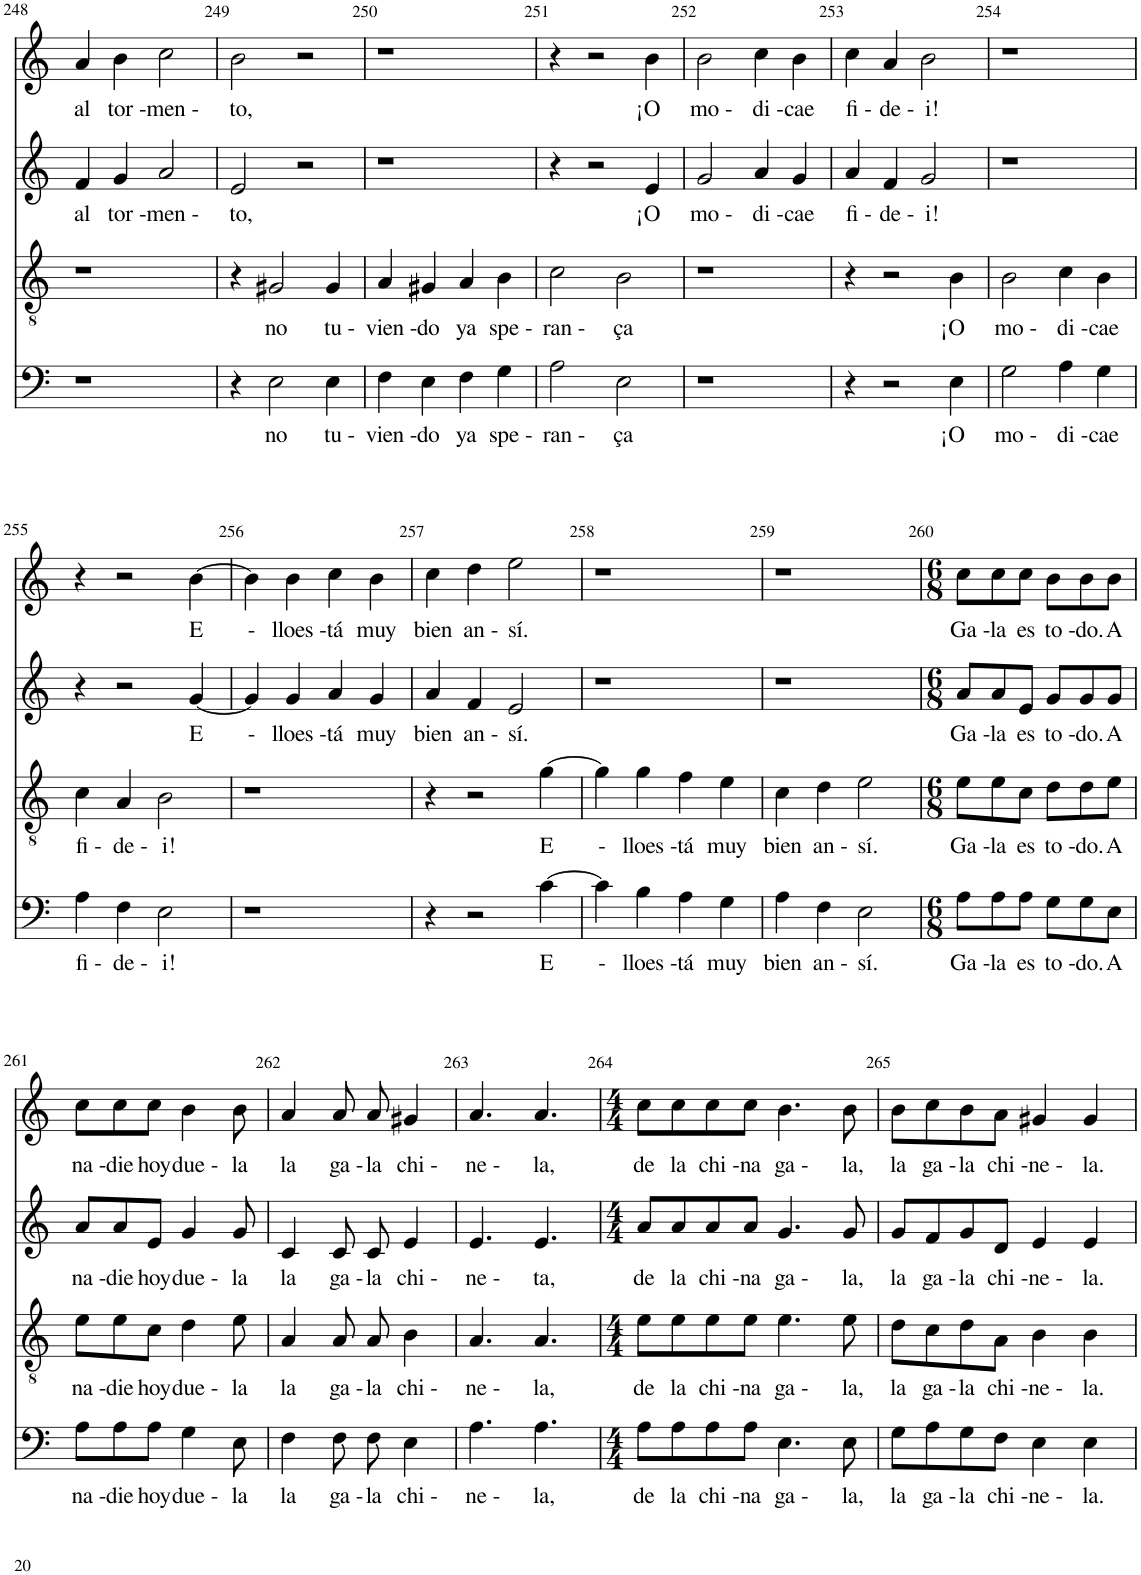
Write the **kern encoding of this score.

**kern	**text	**kern	**text	**kern	**text	**kern	**text
*part4	*part4	*part3	*part3	*part2	*part2	*part1	*part1
*staff4	*staff4	*staff3	*staff3	*staff2	*staff2	*staff1	*staff1
*I"Bass	*	*I"Tenor	*	*I"Alto	*	*I"Soprano	*
!!LO:PB:g=z
*clefF4	*	*clefGv2	*	*clefG2	*	*clefG2	*
*	*	*Trd4c7	*	*Trd4c7	*	*	*
*k[]	*	*k[]	*	*k[]	*	*k[]	*
*M4/4	*	*M4/4	*	*M4/4	*	*M4/4	*
=248	=248	=248	=248	=248	=248	=248	=248
!	!	!	!	!	!LO:LY:b	!	!LO:LY:b
1r	.	1r	.	4f/	al	4a/	al
!	!	!	!	!	!LO:LY:b	!	!LO:LY:b
.	.	.	.	4g/	tor -	4b\	tor -
!	!	!	!	!	!LO:LY:b	!	!LO:LY:b
.	.	.	.	2a/	men -	2cc\	men -
=249	=249	=249	=249	=249	=249	=249	=249
!	!	!	!	!	!LO:LY:b	!	!LO:LY:b
4r	.	4r	.	2e/	to,	2b\	to,
!	!LO:LY:b	!	!LO:LY:b	!	!	!	!
2E\	no	2G#X/	no	.	.	.	.
.	.	.	.	2r	.	2r	.
!	!LO:LY:b	!	!LO:LY:b	!	!	!	!
4E\	tu -	4G#/	tu -	.	.	.	.
=250	=250	=250	=250	=250	=250	=250	=250
!	!LO:LY:b	!	!LO:LY:b	!	!	!	!
4F\	vien -	4A/	vien -	1r	.	1r	.
!	!LO:LY:b	!	!LO:LY:b	!	!	!	!
4E\	do	4G#X/	do	.	.	.	.
!	!LO:LY:b	!	!LO:LY:b	!	!	!	!
4F\	ya	4A/	ya	.	.	.	.
!	!LO:LY:b	!	!LO:LY:b	!	!	!	!
4G\	spe -	4B\	spe -	.	.	.	.
=251	=251	=251	=251	=251	=251	=251	=251
!	!LO:LY:b	!	!LO:LY:b	!	!	!	!
2A\	ran -	2c\	ran -	4r	.	4r	.
.	.	.	.	2r	.	2r	.
!	!LO:LY:b	!	!LO:LY:b	!	!	!	!
2E\	ça	2B\	ça	.	.	.	.
!	!	!	!	!	!LO:LY:b	!	!LO:LY:b
.	.	.	.	4e/	¡O	4b\	¡O
=252	=252	=252	=252	=252	=252	=252	=252
!	!	!	!	!	!LO:LY:b	!	!LO:LY:b
1r	.	1r	.	2g/	mo -	2b\	mo -
!	!	!	!	!	!LO:LY:b	!	!LO:LY:b
.	.	.	.	4a/	di -	4cc\	di -
!	!	!	!	!	!LO:LY:b	!	!LO:LY:b
.	.	.	.	4g/	cae	4b\	cae
=253	=253	=253	=253	=253	=253	=253	=253
!	!	!	!	!	!LO:LY:b	!	!LO:LY:b
4r	.	4r	.	4a/	fi -	4cc\	fi -
!	!	!	!	!	!LO:LY:b	!	!LO:LY:b
2r	.	2r	.	4f/	de -	4a/	de -
!	!	!	!	!	!LO:LY:b	!	!LO:LY:b
.	.	.	.	2g/	i!	2b\	i!
!	!LO:LY:b	!	!LO:LY:b	!	!	!	!
4E\	¡O	4B\	¡O	.	.	.	.
=254	=254	=254	=254	=254	=254	=254	=254
!	!LO:LY:b	!	!LO:LY:b	!	!	!	!
2G\	mo -	2B\	mo -	1r	.	1r	.
!	!LO:LY:b	!	!LO:LY:b	!	!	!	!
4A\	di -	4c\	di -	.	.	.	.
!	!LO:LY:b	!	!LO:LY:b	!	!	!	!
4G\	cae	4B\	cae	.	.	.	.
!!LO:LB:g=z
=255	=255	=255	=255	=255	=255	=255	=255
!	!LO:LY:b	!	!LO:LY:b	!	!	!	!
4A\	fi -	4c\	fi -	4r	.	4r	.
!	!LO:LY:b	!	!LO:LY:b	!	!	!	!
4F\	de -	4A/	de -	2r	.	2r	.
!	!LO:LY:b	!	!LO:LY:b	!	!	!	!
2E\	i!	2B\	i!	.	.	.	.
!	!	!	!	!	!LO:LY:b	!	!LO:LY:b
.	.	.	.	[4g/	E	[4b\	E
=256	=256	=256	=256	=256	=256	=256	=256
!	!	!	!	!	!LO:LY:b	!	!LO:LY:b
1r	.	1r	.	4g/]	-	4b\]	-
!	!	!	!	!	!LO:LY:b	!	!LO:LY:b
.	.	.	.	4g/	lloes -	4b\	lloes -
!	!	!	!	!	!LO:LY:b	!	!LO:LY:b
.	.	.	.	4a/	tá	4cc\	tá
!	!	!	!	!	!LO:LY:b	!	!LO:LY:b
.	.	.	.	4g/	muy	4b\	muy
=257	=257	=257	=257	=257	=257	=257	=257
!	!	!	!	!	!LO:LY:b	!	!LO:LY:b
4r	.	4r	.	4a/	bien	4cc\	bien
!	!	!	!	!	!LO:LY:b	!	!LO:LY:b
2r	.	2r	.	4f/	an -	4dd\	an -
!	!	!	!	!	!LO:LY:b	!	!LO:LY:b
.	.	.	.	2e/	sí.	2ee\	sí.
!	!LO:LY:b	!	!LO:LY:b	!	!	!	!
[4c\	E	[4g\	E	.	.	.	.
=258	=258	=258	=258	=258	=258	=258	=258
!	!LO:LY:b	!	!LO:LY:b	!	!	!	!
4c\]	-	4g\]	-	1r	.	1r	.
!	!LO:LY:b	!	!LO:LY:b	!	!	!	!
4B\	lloes -	4g\	lloes -	.	.	.	.
!	!LO:LY:b	!	!LO:LY:b	!	!	!	!
4A\	tá	4f\	tá	.	.	.	.
!	!LO:LY:b	!	!LO:LY:b	!	!	!	!
4G\	muy	4e\	muy	.	.	.	.
=259	=259	=259	=259	=259	=259	=259	=259
!	!LO:LY:b	!	!LO:LY:b	!	!	!	!
4A\	bien	4c\	bien	1r	.	1r	.
!	!LO:LY:b	!	!LO:LY:b	!	!	!	!
4F\	an -	4d\	an -	.	.	.	.
!	!LO:LY:b	!	!LO:LY:b	!	!	!	!
2E\	sí.	2e\	sí.	.	.	.	.
=260	=260	=260	=260	=260	=260	=260	=260
*M6/8	*	*M6/8	*	*M6/8	*	*M6/8	*
!	!LO:LY:b	!	!LO:LY:b	!	!LO:LY:b	!	!LO:LY:b
8A\L	Ga -	8e\L	Ga -	8a/L	Ga -	8cc\L	Ga -
!	!LO:LY:b	!	!LO:LY:b	!	!LO:LY:b	!	!LO:LY:b
8A\	la	8e\	la	8a/	la	8cc\	la
!	!LO:LY:b	!	!LO:LY:b	!	!LO:LY:b	!	!LO:LY:b
8A\J	es	8c\J	es	8e/J	es	8cc\J	es
!	!LO:LY:b	!	!LO:LY:b	!	!LO:LY:b	!	!LO:LY:b
8G\L	to -	8d\L	to -	8g/L	to -	8b\L	to -
!	!LO:LY:b	!	!LO:LY:b	!	!LO:LY:b	!	!LO:LY:b
8G\	do.	8d\	do.	8g/	do.	8b\	do.
!	!LO:LY:b	!	!LO:LY:b	!	!LO:LY:b	!	!LO:LY:b
8E\J	A	8e\J	A	8g/J	A	8b\J	A
!!LO:LB:g=z
=261	=261	=261	=261	=261	=261	=261	=261
!	!LO:LY:b	!	!LO:LY:b	!	!LO:LY:b	!	!LO:LY:b
8A\L	na -	8e\L	na -	8a/L	na -	8cc\L	na -
!	!LO:LY:b	!	!LO:LY:b	!	!LO:LY:b	!	!LO:LY:b
8A\	die	8e\	die	8a/	die	8cc\	die
!	!LO:LY:b	!	!LO:LY:b	!	!LO:LY:b	!	!LO:LY:b
8A\J	hoy	8c\J	hoy	8e/J	hoy	8cc\J	hoy
!	!LO:LY:b	!	!LO:LY:b	!	!LO:LY:b	!	!LO:LY:b
4G\	due -	4d\	due -	4g/	due -	4b\	due -
!	!LO:LY:b	!	!LO:LY:b	!	!LO:LY:b	!	!LO:LY:b
8E\	la	8e\	la	8g/	la	8b\	la
=262	=262	=262	=262	=262	=262	=262	=262
!	!LO:LY:b	!	!LO:LY:b	!	!LO:LY:b	!	!LO:LY:b
4F\	la	4A/	la	4c/	la	4a/	la
!	!LO:LY:b	!	!LO:LY:b	!	!LO:LY:b	!	!LO:LY:b
8F\	ga -	8A/	ga -	8c/	ga -	8a/	ga -
!	!LO:LY:b	!	!LO:LY:b	!	!LO:LY:b	!	!LO:LY:b
8F\	la	8A/	la	8c/	la	8a/	la
!	!LO:LY:b	!	!LO:LY:b	!	!LO:LY:b	!	!LO:LY:b
4E\	chi -	4B\	chi -	4e/	chi -	4g#X/	chi -
=263	=263	=263	=263	=263	=263	=263	=263
!	!LO:LY:b	!	!LO:LY:b	!	!LO:LY:b	!	!LO:LY:b
4.A\	ne -	4.A/	ne -	4.e/	ne -	4.a/	ne -
!	!LO:LY:b	!	!LO:LY:b	!	!LO:LY:b	!	!LO:LY:b
4.A\	la,	4.A/	la,	4.e/	ta,	4.a/	la,
=264	=264	=264	=264	=264	=264	=264	=264
*M4/4	*	*M4/4	*	*M4/4	*	*M4/4	*
!	!LO:LY:b	!	!LO:LY:b	!	!LO:LY:b	!	!LO:LY:b
8A\L	de	8e\L	de	8a/L	de	8cc\L	de
!	!LO:LY:b	!	!LO:LY:b	!	!LO:LY:b	!	!LO:LY:b
8A\	la	8e\	la	8a/	la	8cc\	la
!	!LO:LY:b	!	!LO:LY:b	!	!LO:LY:b	!	!LO:LY:b
8A\	chi -	8e\	chi -	8a/	chi -	8cc\	chi -
!	!LO:LY:b	!	!LO:LY:b	!	!LO:LY:b	!	!LO:LY:b
8A\J	na	8e\J	na	8a/J	na	8cc\J	na
!	!LO:LY:b	!	!LO:LY:b	!	!LO:LY:b	!	!LO:LY:b
4.E\	ga -	4.e\	ga -	4.g/	ga -	4.b\	ga -
!	!LO:LY:b	!	!LO:LY:b	!	!LO:LY:b	!	!LO:LY:b
8E\	la,	8e\	la,	8g/	la,	8b\	la,
=265	=265	=265	=265	=265	=265	=265	=265
!	!LO:LY:b	!	!LO:LY:b	!	!LO:LY:b	!	!LO:LY:b
8G\L	la	8d\L	la	8g/L	la	8b\L	la
!	!LO:LY:b	!	!LO:LY:b	!	!LO:LY:b	!	!LO:LY:b
8A\	ga -	8c\	ga -	8f/	ga -	8cc\	ga -
!	!LO:LY:b	!	!LO:LY:b	!	!LO:LY:b	!	!LO:LY:b
8G\	la	8d\	la	8g/	la	8b\	la
!	!LO:LY:b	!	!LO:LY:b	!	!LO:LY:b	!	!LO:LY:b
8F\J	chi -	8A\J	chi -	8d/J	chi -	8a\J	chi -
!	!LO:LY:b	!	!LO:LY:b	!	!LO:LY:b	!	!LO:LY:b
4E\	ne -	4B\	ne -	4e/	ne -	4g#X/	ne -
!	!LO:LY:b	!	!LO:LY:b	!	!LO:LY:b	!	!LO:LY:b
4E\	la.	4B\	la.	4e/	la.	4g#/	la.
=	=	=	=	=	=	=	=
*-	*-	*-	*-	*-	*-	*-	*-
